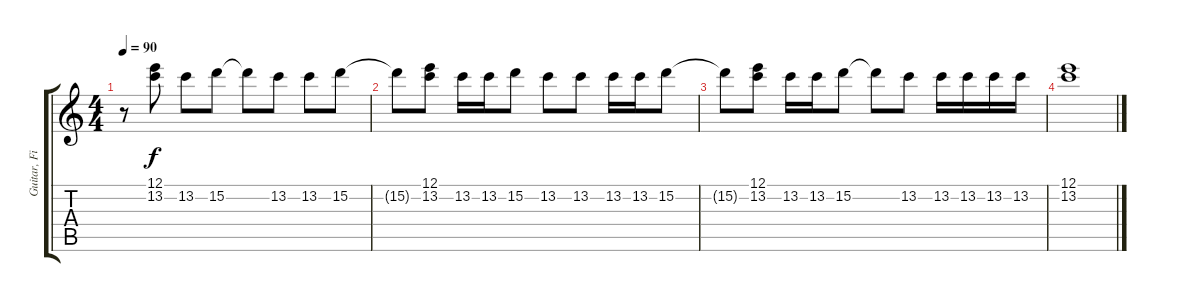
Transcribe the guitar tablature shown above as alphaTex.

\track ("Guitar, Fills" "Guitar, Fi") {instrument electricguitarjazz}
\staff {score tabs}
\tuning (E4 B3 G3 D3 A2 E2) {hide}
\ts (4 4)
\tempo 90
\clef g2
\ks c
r.8{dy f} (12.1 13.2).8 13.2.8 15.2.8 15.2{t}.8 13.2.8 13.2.8 15.2.8 |
15.2{t}.8 (12.1 13.2).8 13.2.16 13.2.16 15.2.8 13.2.8 13.2.8 13.2.16 13.2.16 15.2.8 |
15.2{t}.8 (12.1 13.2).8 13.2.16 13.2.16 15.2.8 15.2{t}.8 13.2.8 13.2.16 13.2.16 13.2.16 13.2.16 |
(12.1 13.2).1
